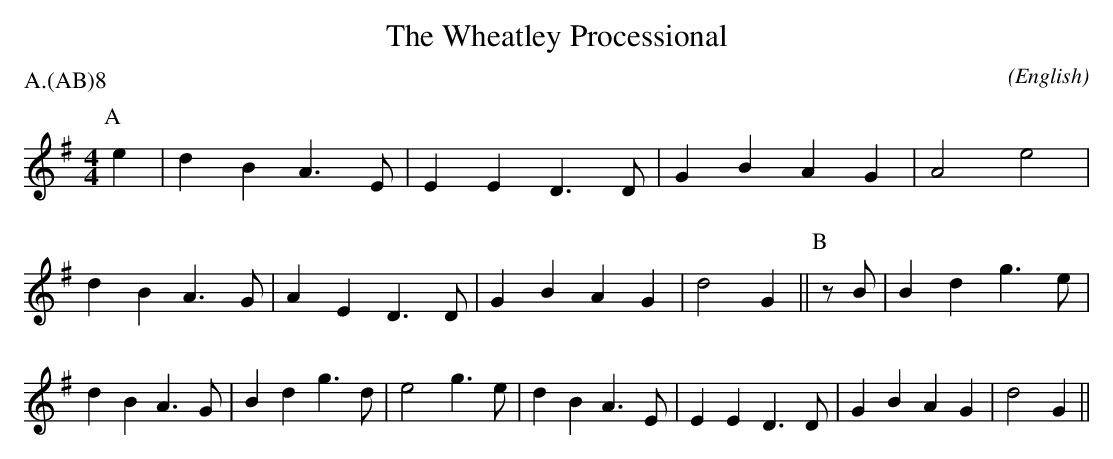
X:1
T:The Wheatley Processional
M:4/4
C:
O:English
P:A.(AB)8
K:G
P:A
e2  | d2 B2 A3 E | E2 E2 D3 D | G2 B2 A2 G2 | A4 e4 |\
d2 B2 A3 G | A2 E2 D3 D | G2 B2 A2 G2 | d4 G2 ||\
P:B
z B | B2 d2 g3 e | d2 B2 A3 G | B2 d2 g3 d  | e4 g3 \
e | d2 B2 A3 E | E2 E2 D3 D | G2 B2 A2 G2 | d4 G2 ||
